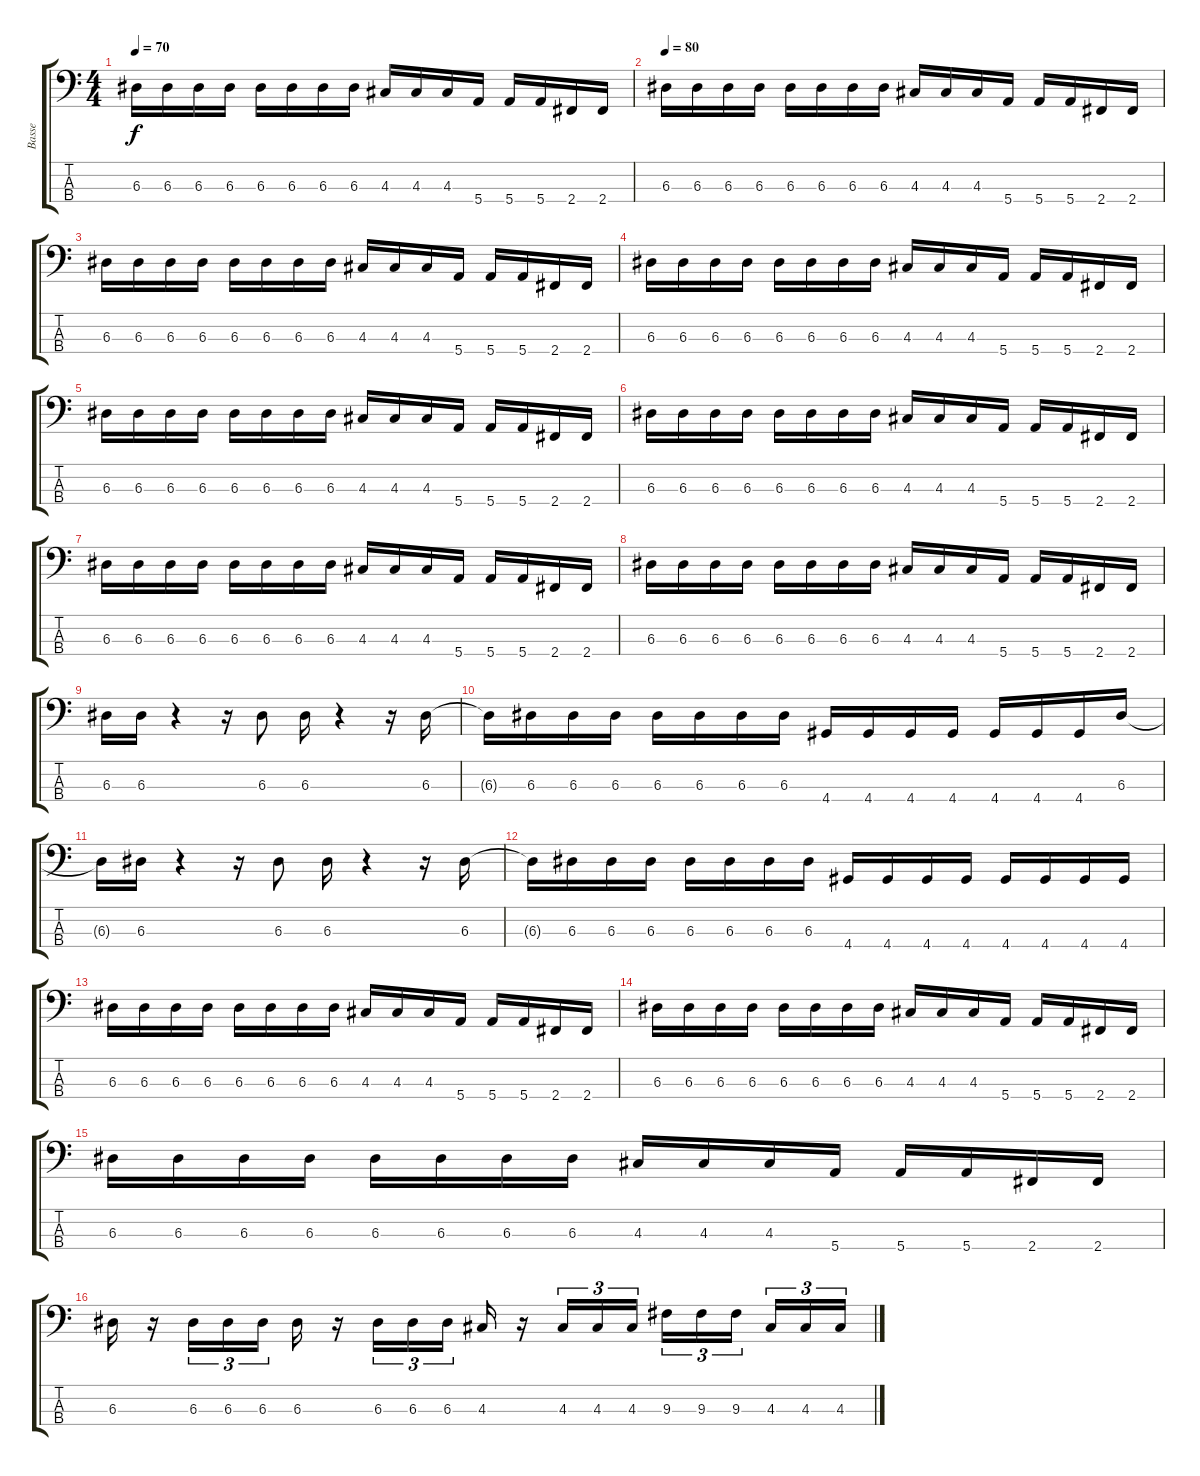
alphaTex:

\track ("Basse" "Basse") {instrument electricbassfinger}
\staff {score tabs}
\tuning (G2 D2 A1 E1) {hide}
\ts (4 4)
\tempo 70
\clef f4
\ks c
6.3.16{dy f} 6.3.16 6.3.16 6.3.16 6.3.16 6.3.16 6.3.16 6.3.16 4.3.16 4.3.16 4.3.16 5.4.16 5.4.16 5.4.16 2.4.16 2.4.16 |
\tempo 80
6.3.16 6.3.16 6.3.16 6.3.16 6.3.16 6.3.16 6.3.16 6.3.16 4.3.16 4.3.16 4.3.16 5.4.16 5.4.16 5.4.16 2.4.16 2.4.16 |
6.3.16 6.3.16 6.3.16 6.3.16 6.3.16 6.3.16 6.3.16 6.3.16 4.3.16 4.3.16 4.3.16 5.4.16 5.4.16 5.4.16 2.4.16 2.4.16 |
6.3.16 6.3.16 6.3.16 6.3.16 6.3.16 6.3.16 6.3.16 6.3.16 4.3.16 4.3.16 4.3.16 5.4.16 5.4.16 5.4.16 2.4.16 2.4.16 |
6.3.16 6.3.16 6.3.16 6.3.16 6.3.16 6.3.16 6.3.16 6.3.16 4.3.16 4.3.16 4.3.16 5.4.16 5.4.16 5.4.16 2.4.16 2.4.16 |
6.3.16 6.3.16 6.3.16 6.3.16 6.3.16 6.3.16 6.3.16 6.3.16 4.3.16 4.3.16 4.3.16 5.4.16 5.4.16 5.4.16 2.4.16 2.4.16 |
6.3.16 6.3.16 6.3.16 6.3.16 6.3.16 6.3.16 6.3.16 6.3.16 4.3.16 4.3.16 4.3.16 5.4.16 5.4.16 5.4.16 2.4.16 2.4.16 |
6.3.16 6.3.16 6.3.16 6.3.16 6.3.16 6.3.16 6.3.16 6.3.16 4.3.16 4.3.16 4.3.16 5.4.16 5.4.16 5.4.16 2.4.16 2.4.16 |
6.3.16 6.3.16 r.4 r.16 6.3.8 6.3.16 r.4 r.16 6.3.16 |
6.3{t}.16 6.3.16 6.3.16 6.3.16 6.3.16 6.3.16 6.3.16 6.3.16 4.4.16 4.4.16 4.4.16 4.4.16 4.4.16 4.4.16 4.4.16 6.3.16 |
6.3{t}.16 6.3.16 r.4 r.16 6.3.8 6.3.16 r.4 r.16 6.3.16 |
6.3{t}.16 6.3.16 6.3.16 6.3.16 6.3.16 6.3.16 6.3.16 6.3.16 4.4.16 4.4.16 4.4.16 4.4.16 4.4.16 4.4.16 4.4.16 4.4.16 |
6.3.16 6.3.16 6.3.16 6.3.16 6.3.16 6.3.16 6.3.16 6.3.16 4.3.16 4.3.16 4.3.16 5.4.16 5.4.16 5.4.16 2.4.16 2.4.16 |
6.3.16 6.3.16 6.3.16 6.3.16 6.3.16 6.3.16 6.3.16 6.3.16 4.3.16 4.3.16 4.3.16 5.4.16 5.4.16 5.4.16 2.4.16 2.4.16 |
6.3.16 6.3.16 6.3.16 6.3.16 6.3.16 6.3.16 6.3.16 6.3.16 4.3.16 4.3.16 4.3.16 5.4.16 5.4.16 5.4.16 2.4.16 2.4.16 |
6.3.16 r.16 6.3.16{tu (3 2)} 6.3.16{tu (3 2)} 6.3.16{tu (3 2)} 6.3.16 r.16 6.3.16{tu (3 2)} 6.3.16{tu (3 2)} 6.3.16{tu (3 2)} 4.3.16 r.16 4.3.16{tu (3 2)} 4.3.16{tu (3 2)} 4.3.16{tu (3 2)} 9.3.16{tu (3 2)} 9.3.16{tu (3 2)} 9.3.16{tu (3 2) beam splitsecondary} 4.3.16{tu (3 2)} 4.3.16{tu (3 2)} 4.3.16{tu (3 2)}
